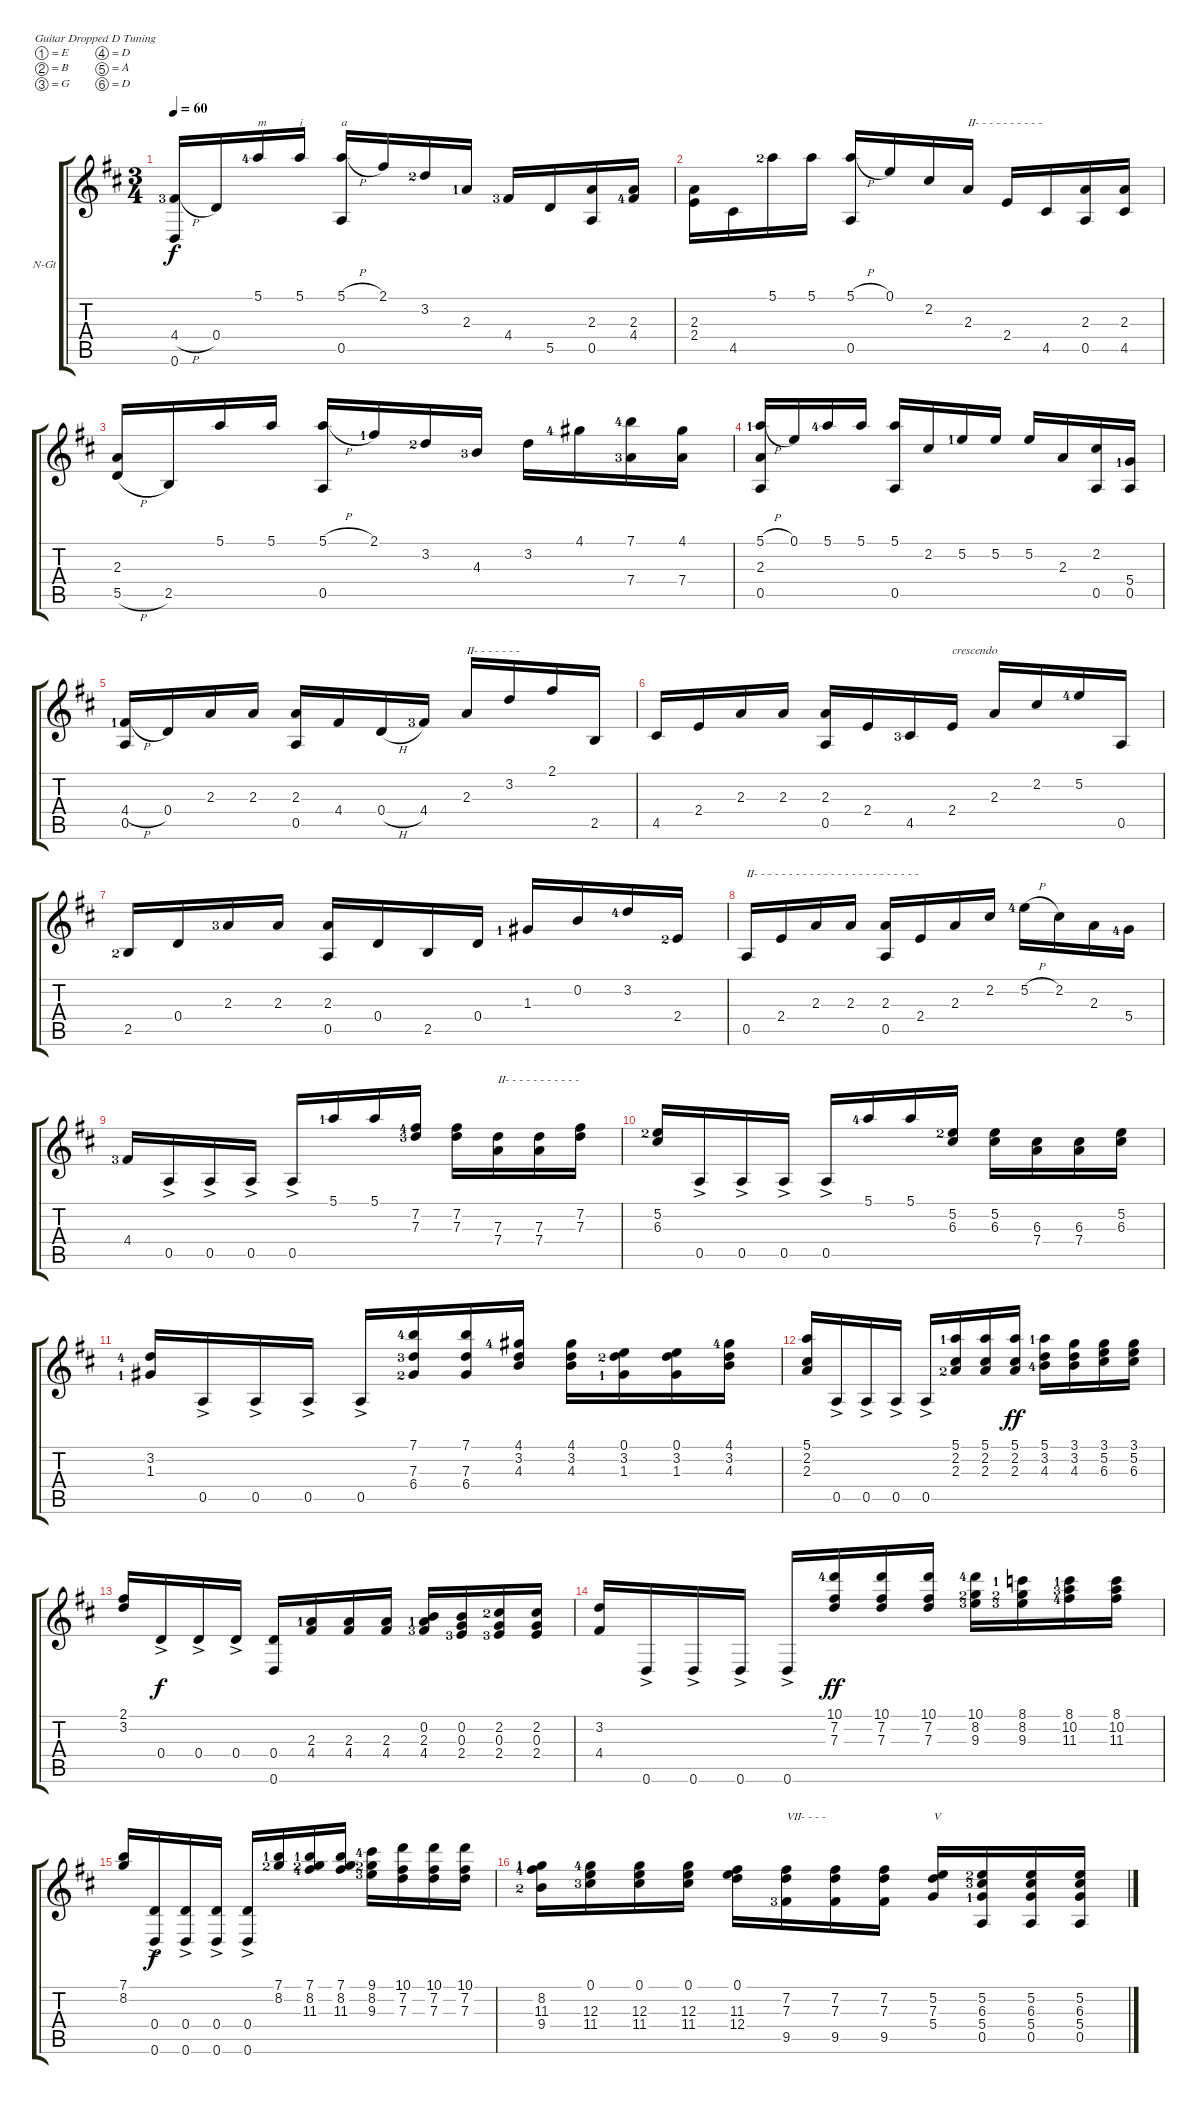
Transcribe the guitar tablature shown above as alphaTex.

\bracketExtendMode groupsimilarinstruments
\firstSystemTrackNameOrientation horizontal
\otherSystemsTrackNameOrientation horizontal
\track ("Classical Guitar" "N-Gt") {instrument acousticguitarnylon}
\staff {score tabs}
\tuning (E4 B3 G3 D3 A2 D2)
\ts (3 4)
\tempo 60
\clef g2
\scale
0.5
\ks bminor
(4.4{h lf 4} 0.6).16{dy f} 0.4.16 5.1{lf 5}.16{txt "m"} 5.1.16{txt "i"} (5.1{h} 0.5).16{txt "a"} 2.1.16 3.2{lf 3}.16 2.3{lf 2}.16 4.4{lf 4}.16 5.5.16 (0.5 2.3).16 (4.4{lf 5} 2.3).16 |
\scale
0.5 (2.4 2.3).16 4.5.16 5.1{lf 3}.16 5.1.16 (5.1{h} 0.5).16 0.1.16 2.2.16 2.3.16{txt "II- - - - - - - - - -"} 2.4.16 4.5.16 (2.3 0.5).16 (2.3 4.5).16 |
\scale
0.568995 (2.3 5.5{h}).16 2.5.16 5.1.16 5.1.16 (5.1{h} 0.5).16 2.1{lf 2}.16 3.2{lf 3}.16 4.3{lf 4}.16 3.2.16 4.1{lf 5}.16 (7.1{lf 5} 7.4{lf 4}).16 (4.1 7.4).16 |
\scale
0.431005 (5.1{h lf 2} 0.5 2.3).16 0.1.16 5.1{lf 5}.16 5.1.16 (5.1 0.5).16 2.2.16 5.2{lf 2}.16 5.2.16 5.2.16 2.3.16 (0.5 2.2).16 (5.4{lf 2} 0.5).16 |
\scale
0.501984 (4.4{h lf 2} 0.5).16 0.4.16 2.3.16 2.3.16 (0.5 2.3).16 4.4.16 0.4{h}.16 4.4{lf 4}.16 2.3.16{txt "II- - - - - - -"} 3.2.16 2.1.16 2.5.16 |
\scale
0.498016 4.5.16 2.4.16 2.3.16 2.3.16 (2.3 0.5).16 2.4.16 4.5{lf 4}.16 2.4.16{txt "crescendo"} 2.3.16 2.2.16 5.2{lf 5}.16 0.5.16 |
\scale
0.560935 2.5{lf 3}.16 0.4.16 2.3{lf 4}.16 2.3.16 (2.3 0.5).16 0.4.16 2.5.16 0.4.16 1.3{lf 2}.16 0.2.16 3.2{lf 5}.16 2.4{lf 3}.16 |
\scale
0.439065 0.5.16{txt "II- - - - - - - - - - - - - - - - - - - - - - - -"} 2.4.16 2.3.16 2.3.16 (2.3 0.5).16 2.4.16 2.3.16 2.2.16 5.2{h lf 5}.16 2.2.16 2.3.16 5.4{lf 5}.16 |
\scale
0.5 4.4{lf 4}.16 0.5{ac}.16 0.5{ac}.16 0.5{ac}.16 0.5{ac}.16 5.1{lf 2}.16 5.1.16 (7.2{lf 5} 7.3{lf 4}).16 (7.2 7.3).16 (7.3 7.4).16{txt "II- - - - - - - - - - -"} (7.3 7.4).16 (7.2 7.3).16 |
\scale
0.5 (5.2{lf 3} 6.3).16 0.5{ac}.16 0.5{ac}.16 0.5{ac}.16 0.5{ac}.16 5.1{lf 5}.16 5.1.16 (5.2{lf 3} 6.3).16 (5.2 6.3).16 (6.3 7.4).16 (6.3 7.4).16 (5.2 6.3).16 |
\scale
0.566007 (3.2{lf 5} 1.3{lf 2}).16 0.5{ac}.16 0.5{ac}.16 0.5{ac}.16 0.5{ac}.16 (7.1{lf 5} 7.3{lf 4} 6.4{lf 3}).16 (7.1 7.3 6.4).16 (4.1{lf 5} 3.2 4.3).16 (4.1 3.2 4.3).16 (0.1 3.2{lf 3} 1.3{lf 2}).16 (0.1 3.2 1.3).16 (4.1{lf 5} 3.2 4.3).16 |
\scale
0.433993 (5.1 2.2 2.3).16 0.5{ac}.16 0.5{ac}.16 0.5{ac}.16 0.5{ac}.16 (5.1{lf 2} 2.3{lf 3} 2.2).16 (5.1 2.3 2.2).16 (5.1 2.3 2.2).16{dy ff} (5.1{lf 2} 3.2 4.3{lf 5}).16 (3.1 3.2 4.3).16 (3.1 5.2 6.3).16 (3.1 5.2 6.3).16 |
\scale
0.509146 (2.1 3.2).16 0.4{ac}.16{dy f} 0.4{ac}.16 0.4{ac}.16 (0.6 0.4).16 (2.3{lf 2} 4.4).16 (2.3 4.4).16 (2.3 4.4).16 (0.2 2.3{lf 2} 4.4{lf 4}).16 (0.2 0.3 2.4{lf 4}).16 (2.2{lf 3} 0.3 2.4{lf 4}).16 (2.2 0.3 2.4).16 |
\scale
0.490854 (3.2 4.4).16 0.6{ac}.16 0.6{ac}.16 0.6{ac}.16 0.6{ac}.16 (10.1{lf 5} 7.2 7.3).16{dy ff} (10.1 7.2 7.3).16 (10.1 7.2 7.3).16 (10.1{lf 5} 8.2{lf 3} 9.3{lf 4}).16 (8.1{lf 2} 8.2{lf 3} 9.3{lf 4}).16 (8.1{lf 2} 10.2{lf 4} 11.3{lf 5}).16 (8.1 10.2 11.3).16 |
\scale
0.508053 (7.1 8.2).16 (0.4{ac} 0.6{ac}).16{dy f} (0.4{ac} 0.6{ac}).16 (0.4{ac} 0.6{ac}).16 (0.4{ac} 0.6{ac}).16 (7.1{lf 2} 8.2{lf 3}).16 (7.1{lf 2} 8.2{lf 3} 11.3{lf 5}).16 (7.1 8.2 11.3).16 (9.1{lf 5} 8.2{lf 3} 9.3{lf 4}).16 (10.1 7.2 7.3).16 (10.1 7.2 7.3).16 (10.1 7.2 7.3).16 |
\scale
0.491947 (8.2{lf 2} 11.3{lf 5} 9.4{lf 3}).16 (0.1 12.3{lf 5} 11.4{lf 4}).16 (0.1 12.3 11.4).16 (0.1 12.3 11.4).16 (0.1 11.3 12.4).16 (7.2 7.3 9.5{lf 4}).16{txt "VII- - - -"} (7.2 7.3 9.5).16 (7.2 7.3 9.5).16 (5.2 7.3 5.4).16{txt "V"} (5.2{lf 3} 6.3{lf 4} 5.4{lf 2} 0.5).16 (5.2 6.3 5.4 0.5).16 (5.2 6.3 5.4 0.5).16
